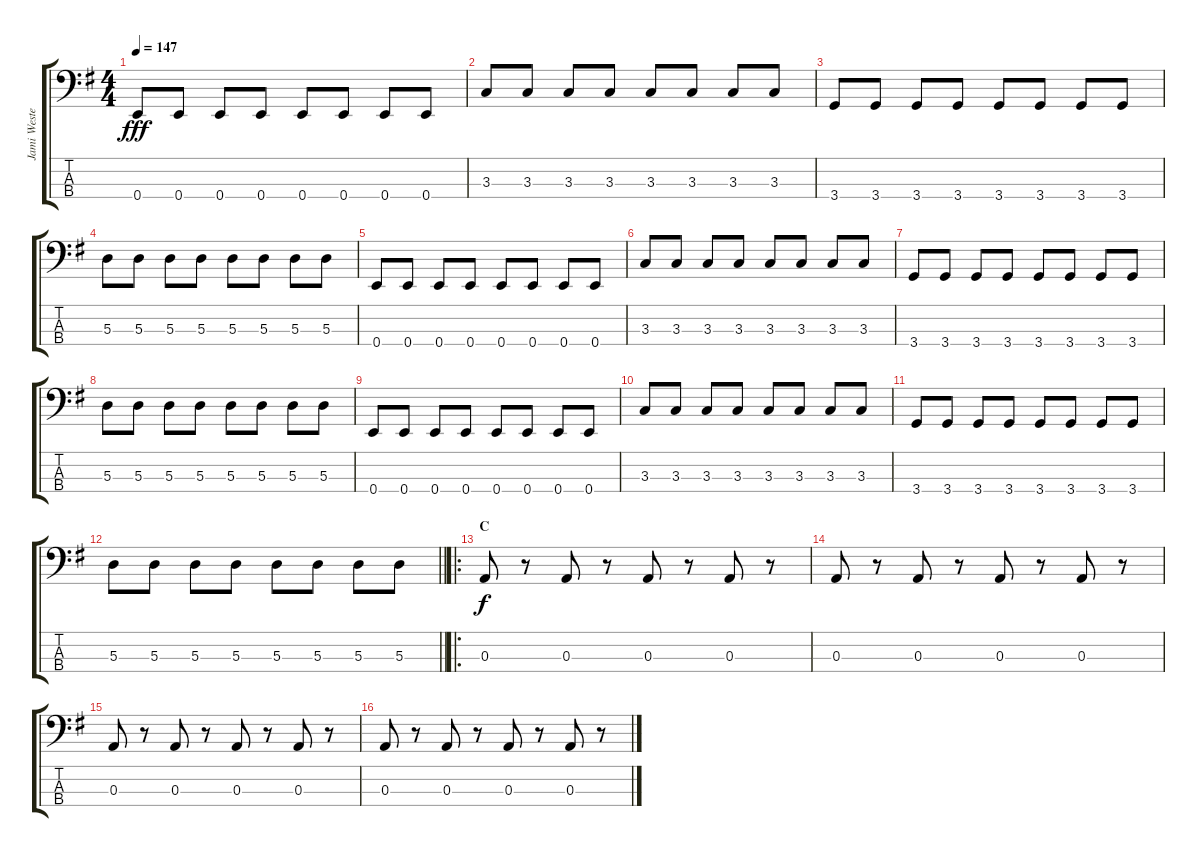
\track ("Jami Westergård" "Jami Weste") {instrument slapbass1}
\staff {score tabs}
\tuning (G2 D2 A1 E1) {hide}
\ts (4 4)
\tempo 147
\clef f4
\ks eminor
0.4.8{dy fff} 0.4.8 0.4.8 0.4.8 0.4.8 0.4.8 0.4.8 0.4.8 |
3.3.8 3.3.8 3.3.8 3.3.8 3.3.8 3.3.8 3.3.8 3.3.8 |
3.4.8 3.4.8 3.4.8 3.4.8 3.4.8 3.4.8 3.4.8 3.4.8 |
5.3.8 5.3.8 5.3.8 5.3.8 5.3.8 5.3.8 5.3.8 5.3.8 |
0.4.8 0.4.8 0.4.8 0.4.8 0.4.8 0.4.8 0.4.8 0.4.8 |
3.3.8 3.3.8 3.3.8 3.3.8 3.3.8 3.3.8 3.3.8 3.3.8 |
3.4.8 3.4.8 3.4.8 3.4.8 3.4.8 3.4.8 3.4.8 3.4.8 |
5.3.8 5.3.8 5.3.8 5.3.8 5.3.8 5.3.8 5.3.8 5.3.8 |
0.4.8 0.4.8 0.4.8 0.4.8 0.4.8 0.4.8 0.4.8 0.4.8 |
3.3.8 3.3.8 3.3.8 3.3.8 3.3.8 3.3.8 3.3.8 3.3.8 |
3.4.8 3.4.8 3.4.8 3.4.8 3.4.8 3.4.8 3.4.8 3.4.8 |
\barLineRight lightlight
5.3.8 5.3.8 5.3.8 5.3.8 5.3.8 5.3.8 5.3.8 5.3.8 |
\ro
\section ("" "C")
0.3.8{dy f} r.8 0.3.8 r.8 0.3.8 r.8 0.3.8 r.8 |
0.3.8 r.8 0.3.8 r.8 0.3.8 r.8 0.3.8 r.8 |
0.3.8 r.8 0.3.8 r.8 0.3.8 r.8 0.3.8 r.8 |
0.3.8 r.8 0.3.8 r.8 0.3.8 r.8 0.3.8 r.8
